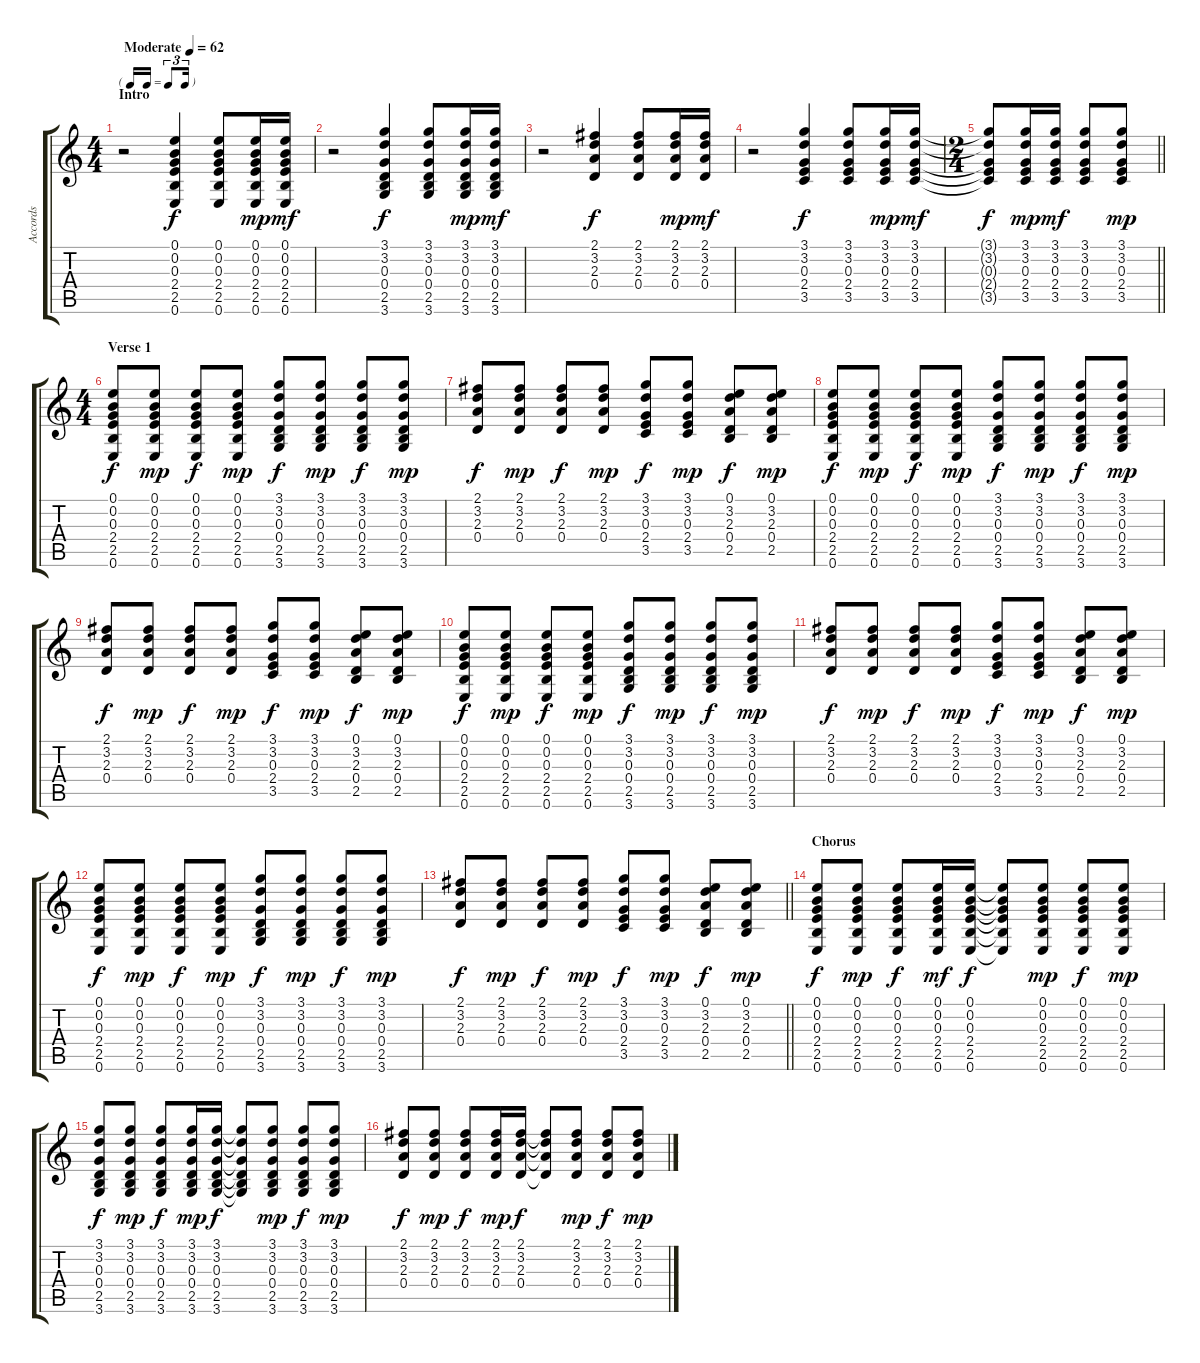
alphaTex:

\track ("Accords" "Accords") {instrument acousticguitarsteel}
\staff {score tabs}
\tuning (E4 B3 G3 D3 A2 E2) {hide}
\ts (4 4)
\tf triplet16th
\section ("" "Intro")
\tempo (62 "Moderate")
\clef g2
\ks c
r.2{dy f instrument acousticguitarsteel} (0.1 0.2 0.3 2.4 2.5 0.6).4 (0.1 0.2 0.3 2.4 2.5 0.6).8 (0.1 0.2 0.3 2.4 2.5 0.6).16{dy mp} (0.1 0.2 0.3 2.4 2.5 0.6).16{dy mf} |
r.2 (3.1 3.2 0.3 0.4 2.5 3.6).4{dy f} (3.1 3.2 0.3 0.4 2.5 3.6).8 (3.1 3.2 0.3 0.4 2.5 3.6).16{dy mp} (3.1 3.2 0.3 0.4 2.5 3.6).16{dy mf} |
r.2 (2.1 3.2 2.3 0.4).4{dy f} (2.1 3.2 2.3 0.4).8 (2.1 3.2 2.3 0.4).16{dy mp} (2.1 3.2 2.3 0.4).16{dy mf} |
r.2 (3.1 3.2 0.3 2.4 3.5).4{dy f} (3.1 3.2 0.3 2.4 3.5).8 (3.1 3.2 0.3 2.4 3.5).16{dy mp} (3.1 3.2 0.3 2.4 3.5).16{dy mf} |
\ts (2 4)
\barLineRight lightlight
(3.1{t} 3.2{t} 0.3{t} 2.4{t} 3.5{t}).8{dy f} (3.1 3.2 0.3 2.4 3.5).16{dy mp} (3.1 3.2 0.3 2.4 3.5).16{dy mf} (3.1 3.2 0.3 2.4 3.5).8 (3.1 3.2 0.3 2.4 3.5).8{dy mp} |
\ts (4 4)
\section ("" "Verse 1")
(0.1 0.2 0.3 2.4 2.5 0.6).8{dy f} (0.1 0.2 0.3 2.4 2.5 0.6).8{dy mp} (0.1 0.2 0.3 2.4 2.5 0.6).8{dy f} (0.1 0.2 0.3 2.4 2.5 0.6).8{dy mp} (3.1 3.2 0.3 0.4 2.5 3.6).8{dy f} (3.1 3.2 0.3 0.4 2.5 3.6).8{dy mp} (3.1 3.2 0.3 0.4 2.5 3.6).8{dy f} (3.1 3.2 0.3 0.4 2.5 3.6).8{dy mp} |
(2.1 3.2 2.3 0.4).8{dy f} (2.1 3.2 2.3 0.4).8{dy mp} (2.1 3.2 2.3 0.4).8{dy f} (2.1 3.2 2.3 0.4).8{dy mp} (3.1 3.2 0.3 2.4 3.5).8{dy f} (3.1 3.2 0.3 2.4 3.5).8{dy mp} (0.1 3.2 2.3 0.4 2.5).8{dy f} (0.1 3.2 2.3 0.4 2.5).8{dy mp} |
(0.1 0.2 0.3 2.4 2.5 0.6).8{dy f} (0.1 0.2 0.3 2.4 2.5 0.6).8{dy mp} (0.1 0.2 0.3 2.4 2.5 0.6).8{dy f} (0.1 0.2 0.3 2.4 2.5 0.6).8{dy mp} (3.1 3.2 0.3 0.4 2.5 3.6).8{dy f} (3.1 3.2 0.3 0.4 2.5 3.6).8{dy mp} (3.1 3.2 0.3 0.4 2.5 3.6).8{dy f} (3.1 3.2 0.3 0.4 2.5 3.6).8{dy mp} |
(2.1 3.2 2.3 0.4).8{dy f} (2.1 3.2 2.3 0.4).8{dy mp} (2.1 3.2 2.3 0.4).8{dy f} (2.1 3.2 2.3 0.4).8{dy mp} (3.1 3.2 0.3 2.4 3.5).8{dy f} (3.1 3.2 0.3 2.4 3.5).8{dy mp} (0.1 3.2 2.3 0.4 2.5).8{dy f} (0.1 3.2 2.3 0.4 2.5).8{dy mp} |
(0.1 0.2 0.3 2.4 2.5 0.6).8{dy f} (0.1 0.2 0.3 2.4 2.5 0.6).8{dy mp} (0.1 0.2 0.3 2.4 2.5 0.6).8{dy f} (0.1 0.2 0.3 2.4 2.5 0.6).8{dy mp} (3.1 3.2 0.3 0.4 2.5 3.6).8{dy f} (3.1 3.2 0.3 0.4 2.5 3.6).8{dy mp} (3.1 3.2 0.3 0.4 2.5 3.6).8{dy f} (3.1 3.2 0.3 0.4 2.5 3.6).8{dy mp} |
(2.1 3.2 2.3 0.4).8{dy f} (2.1 3.2 2.3 0.4).8{dy mp} (2.1 3.2 2.3 0.4).8{dy f} (2.1 3.2 2.3 0.4).8{dy mp} (3.1 3.2 0.3 2.4 3.5).8{dy f} (3.1 3.2 0.3 2.4 3.5).8{dy mp} (0.1 3.2 2.3 0.4 2.5).8{dy f} (0.1 3.2 2.3 0.4 2.5).8{dy mp} |
(0.1 0.2 0.3 2.4 2.5 0.6).8{dy f} (0.1 0.2 0.3 2.4 2.5 0.6).8{dy mp} (0.1 0.2 0.3 2.4 2.5 0.6).8{dy f} (0.1 0.2 0.3 2.4 2.5 0.6).8{dy mp} (3.1 3.2 0.3 0.4 2.5 3.6).8{dy f} (3.1 3.2 0.3 0.4 2.5 3.6).8{dy mp} (3.1 3.2 0.3 0.4 2.5 3.6).8{dy f} (3.1 3.2 0.3 0.4 2.5 3.6).8{dy mp} |
\barLineRight lightlight
(2.1 3.2 2.3 0.4).8{dy f} (2.1 3.2 2.3 0.4).8{dy mp} (2.1 3.2 2.3 0.4).8{dy f} (2.1 3.2 2.3 0.4).8{dy mp} (3.1 3.2 0.3 2.4 3.5).8{dy f} (3.1 3.2 0.3 2.4 3.5).8{dy mp} (0.1 3.2 2.3 0.4 2.5).8{dy f} (0.1 3.2 2.3 0.4 2.5).8{dy mp} |
\section ("" "Chorus")
(0.1 0.2 0.3 2.4 2.5 0.6).8{dy f} (0.1 0.2 0.3 2.4 2.5 0.6).8{dy mp} (0.1 0.2 0.3 2.4 2.5 0.6).8{dy f} (0.1 0.2 0.3 2.4 2.5 0.6).16{dy mf} (0.1 0.2 0.3 2.4 2.5 0.6).16{dy f} (0.1{t} 0.2{t} 0.3{t} 2.4{t} 2.5{t} 0.6{t}).8 (0.1 0.2 0.3 2.4 2.5 0.6).8{dy mp} (0.1 0.2 0.3 2.4 2.5 0.6).8{dy f} (0.1 0.2 0.3 2.4 2.5 0.6).8{dy mp} |
(3.1 3.2 0.3 0.4 2.5 3.6).8{dy f} (3.1 3.2 0.3 0.4 2.5 3.6).8{dy mp} (3.1 3.2 0.3 0.4 2.5 3.6).8{dy f} (3.1 3.2 0.3 0.4 2.5 3.6).16{dy mp} (3.1 3.2 0.3 0.4 2.5 3.6).16{dy f} (3.1{t} 3.2{t} 0.3{t} 0.4{t} 2.5{t} 3.6{t}).8 (3.1 3.2 0.3 0.4 2.5 3.6).8{dy mp} (3.1 3.2 0.3 0.4 2.5 3.6).8{dy f} (3.1 3.2 0.3 0.4 2.5 3.6).8{dy mp} |
(2.1 3.2 2.3 0.4).8{dy f} (2.1 3.2 2.3 0.4).8{dy mp} (2.1 3.2 2.3 0.4).8{dy f} (2.1 3.2 2.3 0.4).16{dy mp} (2.1 3.2 2.3 0.4).16{dy f} (2.1{t} 3.2{t} 2.3{t} 0.4{t}).8 (2.1 3.2 2.3 0.4).8{dy mp} (2.1 3.2 2.3 0.4).8{dy f} (2.1 3.2 2.3 0.4).8{dy mp}
